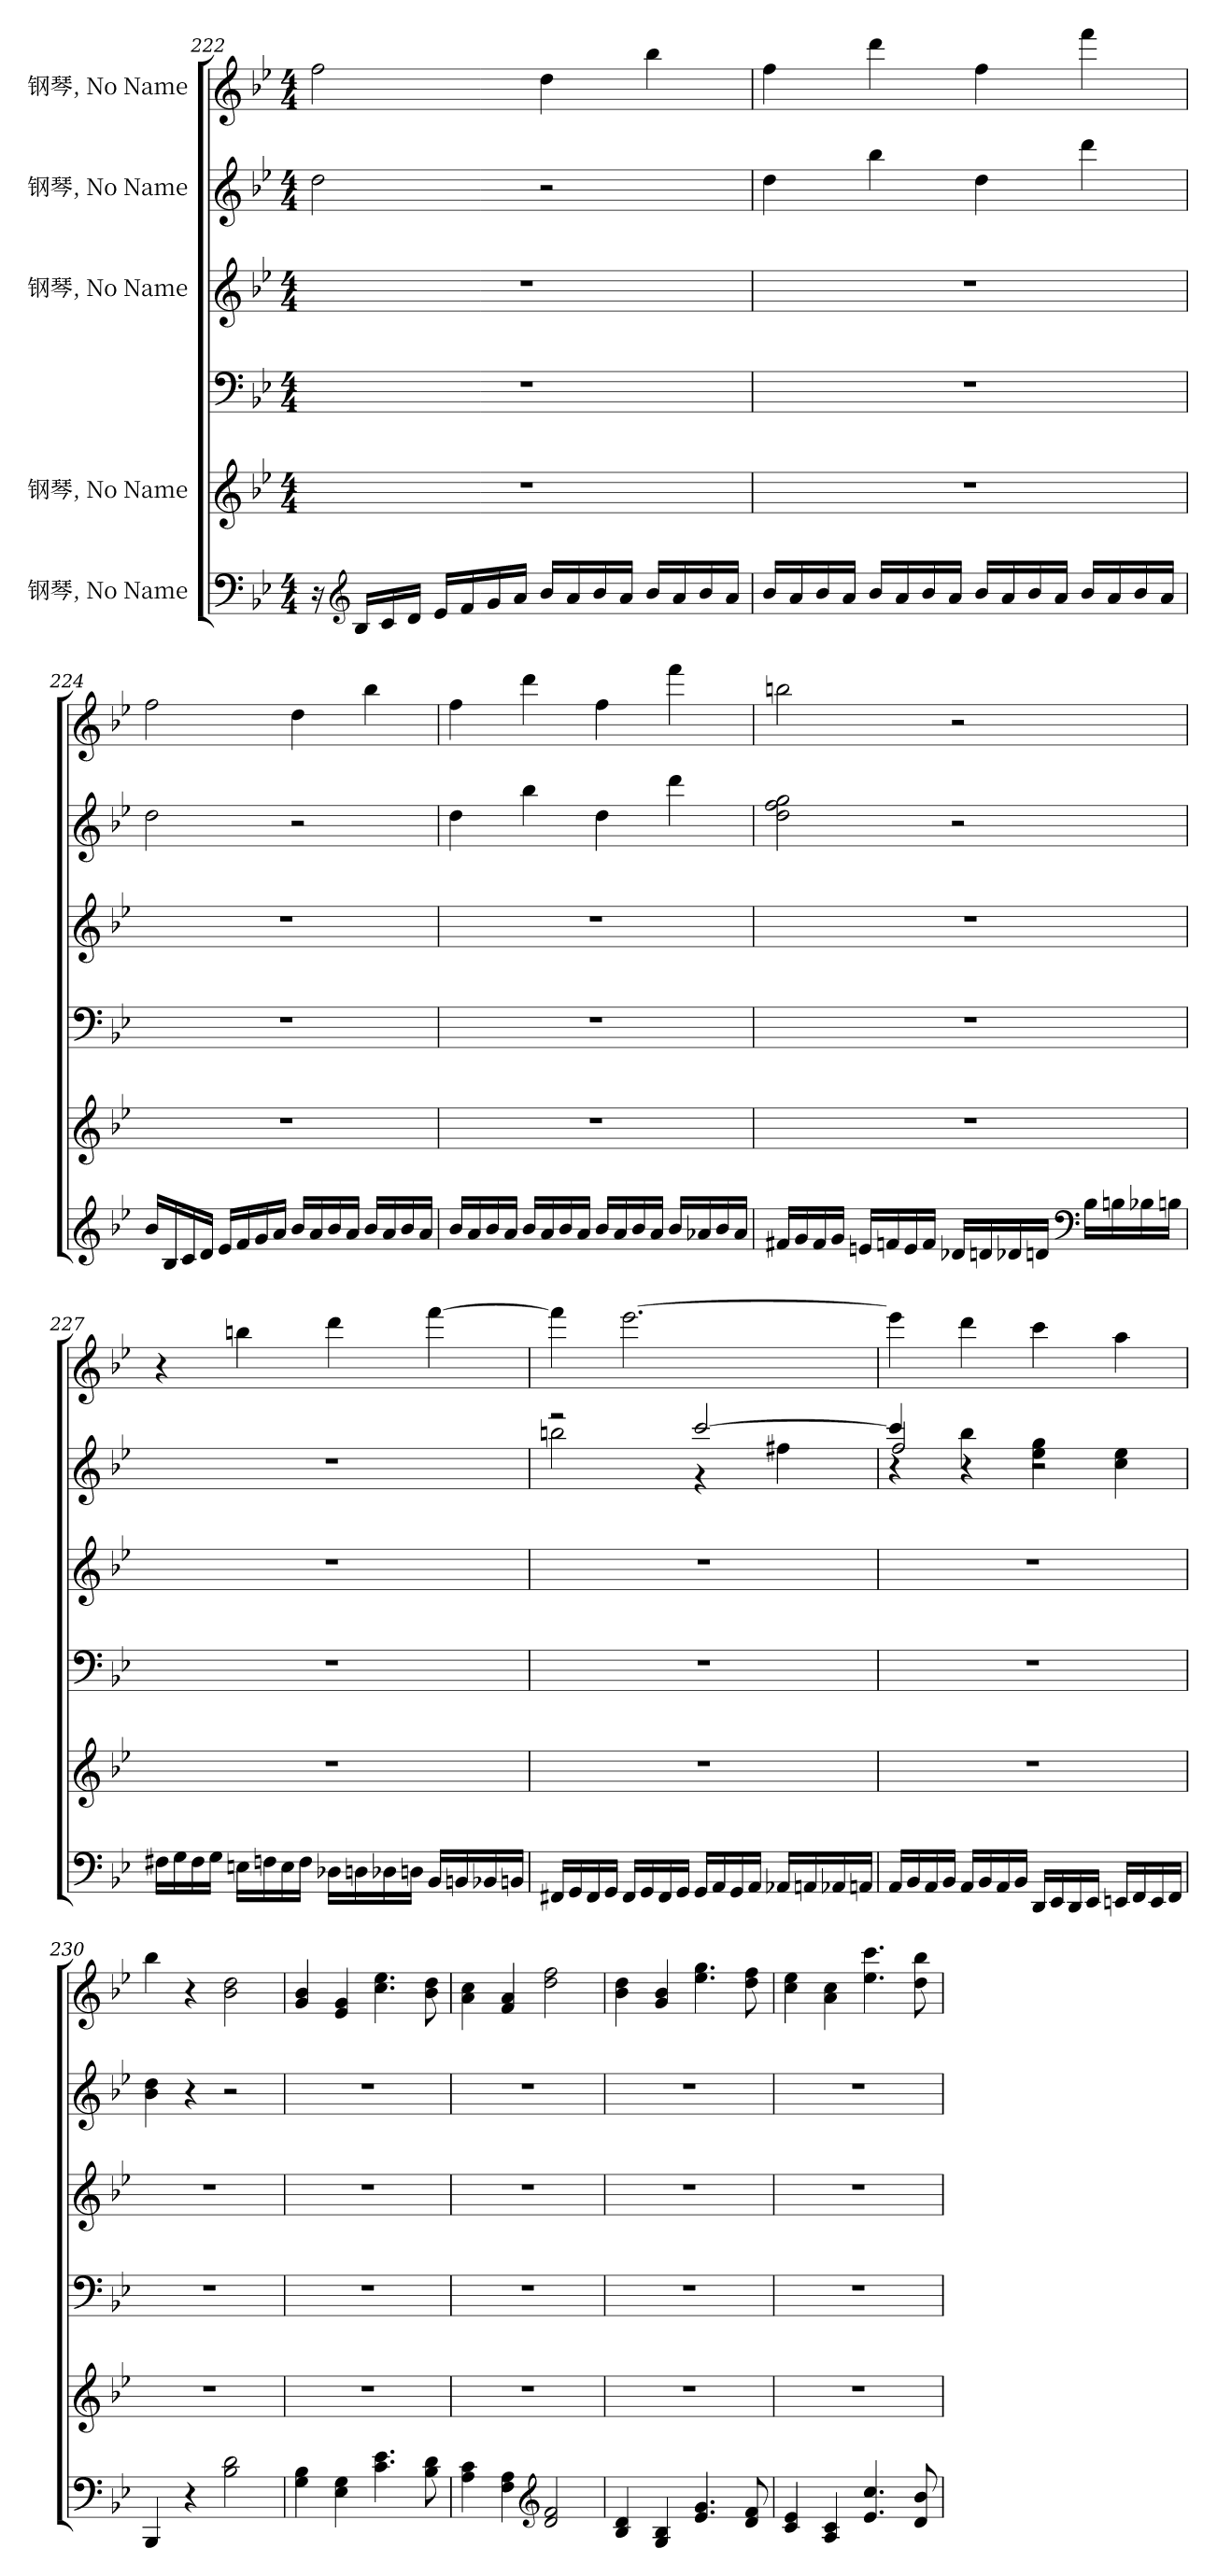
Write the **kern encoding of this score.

**kern	**kern	**kern	**kern	**kern	**kern
*part5	*part4	*part4	*part3	*part2	*part1
*staff6	*staff5	*staff4	*staff3	*staff2	*staff1
*I"钢琴, No Name	*I"钢琴, No Name	*	*I"钢琴, No Name	*I"钢琴, No Name	*I"钢琴, No Name
*clefF4	*clefG2	*clefF4	*clefG2	*clefG2	*clefG2
*k[b-e-]	*k[b-e-]	*k[b-e-]	*k[b-e-]	*k[b-e-]	*k[b-e-]
*M4/4	*M4/4	*M4/4	*M4/4	*M4/4	*M4/4
*MM145	*MM145	*MM145	*MM145	*MM145	*MM145
=222	=222	=222	=222	=222	=222
16r	1r	1r	1r	2dd\	2ff\
*clefG2	*	*	*	*	*
16B-/LL	.	.	.	.	.
16c/	.	.	.	.	.
16d/JJ	.	.	.	.	.
16e-/LL	.	.	.	.	.
16f/	.	.	.	.	.
16g/	.	.	.	.	.
16a/JJ	.	.	.	.	.
16b-/LL	.	.	.	2r	4dd\
16a/	.	.	.	.	.
16b-/	.	.	.	.	.
16a/JJ	.	.	.	.	.
16b-/LL	.	.	.	.	4bb-\
16a/	.	.	.	.	.
16b-/	.	.	.	.	.
16a/JJ	.	.	.	.	.
!!LO:LB:g=z
=223	=223	=223	=223	=223	=223
16b-/LL	1r	1r	1r	4dd\	4ff\
16a/	.	.	.	.	.
16b-/	.	.	.	.	.
16a/JJ	.	.	.	.	.
16b-/LL	.	.	.	4bb-\	4ddd\
16a/	.	.	.	.	.
16b-/	.	.	.	.	.
16a/JJ	.	.	.	.	.
16b-/LL	.	.	.	4dd\	4ff\
16a/	.	.	.	.	.
16b-/	.	.	.	.	.
16a/JJ	.	.	.	.	.
16b-/LL	.	.	.	4ddd\	4fff\
16a/	.	.	.	.	.
16b-/	.	.	.	.	.
16a/JJ	.	.	.	.	.
=224	=224	=224	=224	=224	=224
*	*	*	*	*	*MM145
16b-/LL	1r	1r	1r	2dd\	2ff\
16B-/	.	.	.	.	.
16c/	.	.	.	.	.
16d/JJ	.	.	.	.	.
16e-/LL	.	.	.	.	.
16f/	.	.	.	.	.
16g/	.	.	.	.	.
16a/JJ	.	.	.	.	.
16b-/LL	.	.	.	2r	4dd\
16a/	.	.	.	.	.
16b-/	.	.	.	.	.
16a/JJ	.	.	.	.	.
16b-/LL	.	.	.	.	4bb-\
16a/	.	.	.	.	.
16b-/	.	.	.	.	.
16a/JJ	.	.	.	.	.
!!LO:PB:g=z
=225	=225	=225	=225	=225	=225
16b-/LL	1r	1r	1r	4dd\	4ff\
16a/	.	.	.	.	.
16b-/	.	.	.	.	.
16a/JJ	.	.	.	.	.
16b-/LL	.	.	.	4bb-\	4ddd\
16a/	.	.	.	.	.
16b-/	.	.	.	.	.
16a/JJ	.	.	.	.	.
16b-/LL	.	.	.	4dd\	4ff\
16a/	.	.	.	.	.
16b-/	.	.	.	.	.
16a/JJ	.	.	.	.	.
16b-/LL	.	.	.	4ddd\	4fff\
16a-X/	.	.	.	.	.
16b-/	.	.	.	.	.
16a-/JJ	.	.	.	.	.
=226	=226	=226	=226	=226	=226
*	*	*	*	*	*MM145
16f#X/LL	1r	1r	1r	2dd\ 2ff\ 2gg\	2bbn\
16g/	.	.	.	.	.
16f#/	.	.	.	.	.
16g/JJ	.	.	.	.	.
16en/LL	.	.	.	.	.
16fn/	.	.	.	.	.
16e/	.	.	.	.	.
16f/JJ	.	.	.	.	.
16d-X/LL	.	.	.	2r	2r
16dn/	.	.	.	.	.
16d-X/	.	.	.	.	.
16dn/JJ	.	.	.	.	.
*clefF4	*	*	*	*	*
16B-\LL	.	.	.	.	.
16Bn\	.	.	.	.	.
16B-X\	.	.	.	.	.
16Bn\JJ	.	.	.	.	.
!!LO:LB:g=z
=227	=227	=227	=227	=227	=227
16F#X\LL	1r	1r	1r	1r	4r
16G\	.	.	.	.	.
16F#\	.	.	.	.	.
16G\JJ	.	.	.	.	.
16En\LL	.	.	.	.	4bbn\
16Fn\	.	.	.	.	.
16E\	.	.	.	.	.
16F\JJ	.	.	.	.	.
16D-X\LL	.	.	.	.	4ddd\
16Dn\	.	.	.	.	.
16D-X\	.	.	.	.	.
16Dn\JJ	.	.	.	.	.
16BB-/LL	.	.	.	.	[4fff\
16BBn/	.	.	.	.	.
16BB-X/	.	.	.	.	.
16BBn/JJ	.	.	.	.	.
=228	=228	=228	=228	=228	=228
*	*	*	*	*^	*
16FF#X/LL	1r	1r	1r	2r	2bbn\	4fff\]
16GG/	.	.	.	.	.	.
16FF#/	.	.	.	.	.	.
16GG/JJ	.	.	.	.	.	.
16FF#/LL	.	.	.	.	.	[2.eee-\
16GG/	.	.	.	.	.	.
16FF#/	.	.	.	.	.	.
16GG/JJ	.	.	.	.	.	.
16GG/LL	.	.	.	[2ccc/	4r	.
16AA/	.	.	.	.	.	.
16GG/	.	.	.	.	.	.
16AA/JJ	.	.	.	.	.	.
16AA-X/LL	.	.	.	.	4ff#X\	.
16AAn/	.	.	.	.	.	.
16AA-X/	.	.	.	.	.	.
16AAn/JJ	.	.	.	.	.	.
!!LO:PB:g=z
=229	=229	=229	=229	=229	=229	=229
*	*	*	*	*	*^	*
16AA/LL	1r	1r	1r	4ccc/]	4r	2ff/	4eee-\]
16BB-/	.	.	.	.	.	.	.
16AA/	.	.	.	.	.	.	.
16BB-/JJ	.	.	.	.	.	.	.
16AA/LL	.	.	.	4r	4bb-\	.	4ddd\
16BB-/	.	.	.	.	.	.	.
16AA/	.	.	.	.	.	.	.
16BB-/JJ	.	.	.	.	.	.	.
16DD/LL	.	.	.	2r	4ee-\ 4gg\	2r	4ccc\
16EE-/	.	.	.	.	.	.	.
16DD/	.	.	.	.	.	.	.
16EE-/JJ	.	.	.	.	.	.	.
16EEn/LL	.	.	.	.	4cc\ 4ee-\	.	4aa\
16FF/	.	.	.	.	.	.	.
16EE/	.	.	.	.	.	.	.
16FF/JJ	.	.	.	.	.	.	.
*	*	*	*	*v	*v	*v	*
=230	=230	=230	=230	=230	=230
*	*	*	*	*	*MM140
4BBB-/	1r	1r	1r	4b-\ 4dd\	4bb-\
4r	.	.	.	4r	4r
2B-\ 2d\	.	.	.	2r	2b-\ 2dd\
=231	=231	=231	=231	=231	=231
4G\ 4B-\	1r	1r	1r	1r	4g/ 4b-/
4E-\ 4G\	.	.	.	.	4e-/ 4g/
*	*	*	*	*	*MM143
4.c\ 4.e-\	.	.	.	.	4.cc\ 4.ee-\
8B-\ 8d\	.	.	.	.	8b-\ 8dd\
=232	=232	=232	=232	=232	=232
4A\ 4c\	1r	1r	1r	1r	4a\ 4cc\
4F\ 4A\	.	.	.	.	4f/ 4a/
*clefG2	*	*	*	*	*
*	*	*	*	*	*MM143
2d/ 2f/	.	.	.	.	2dd\ 2ff\
=233	=233	=233	=233	=233	=233
4B-/ 4d/	1r	1r	1r	1r	4b-\ 4dd\
4G/ 4B-/	.	.	.	.	4g/ 4b-/
*	*	*	*	*	*MM143
4.e-/ 4.g/	.	.	.	.	4.ee-\ 4.gg\
8d/ 8f/	.	.	.	.	8dd\ 8ff\
!!LO:LB:g=z
=234	=234	=234	=234	=234	=234
4c/ 4e-/	1r	1r	1r	1r	4cc\ 4ee-\
4A/ 4c/	.	.	.	.	4a\ 4cc\
*	*	*	*	*	*MM143
4.e-/ 4.cc/	.	.	.	.	4.ee-\ 4.ccc\
8d/ 8b-/	.	.	.	.	8dd\ 8bb-\
=	=	=	=	=	=
*-	*-	*-	*-	*-	*-
